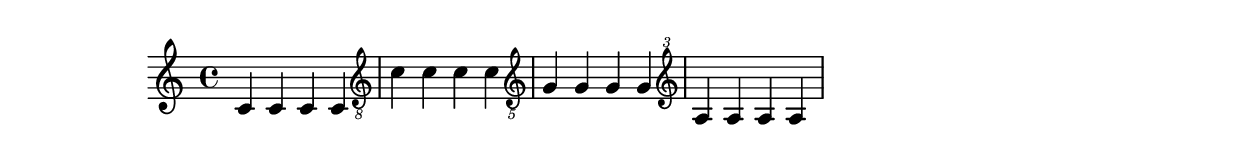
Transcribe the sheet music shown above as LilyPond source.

%% Do not edit this file; it is automatically
%% generated from LSR http://lsr.dsi.unimi.it
%% This file is in the public domain.
\version "2.13.31"

\header {
  lsrtags = "pitches"

  texidoc = "
Clefs can be transposed by arbitrary amounts, not just by octaves.

"
  doctitle = "Clefs can be transposed by arbitrary amounts"
} % begin verbatim

\relative c' {
  \clef treble
  c4 c c c
  \clef "treble_8"
  c4 c c c
  \clef "treble_5"
  c4 c c c
  \clef "treble^3"
  c4 c c c
}

